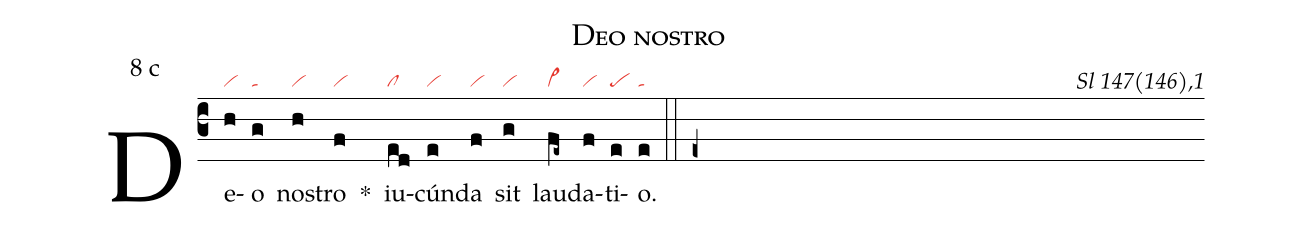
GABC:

name: Deo nostro;
mode: 8;
mode-differentia: c;
commentary: Sl 147(146),1;
nabc-lines: 1;
%%
(c3)

De(h|vi)o(g|ta) no(h|vi)stro(f|vi) *() iu(ed|cl)cún(e|vi)da(f|vi) sit(g|vi) lau(fe~|vi>)da(f|vi)ti(e|pe)o.(e|ta)

(::)

(e+)
